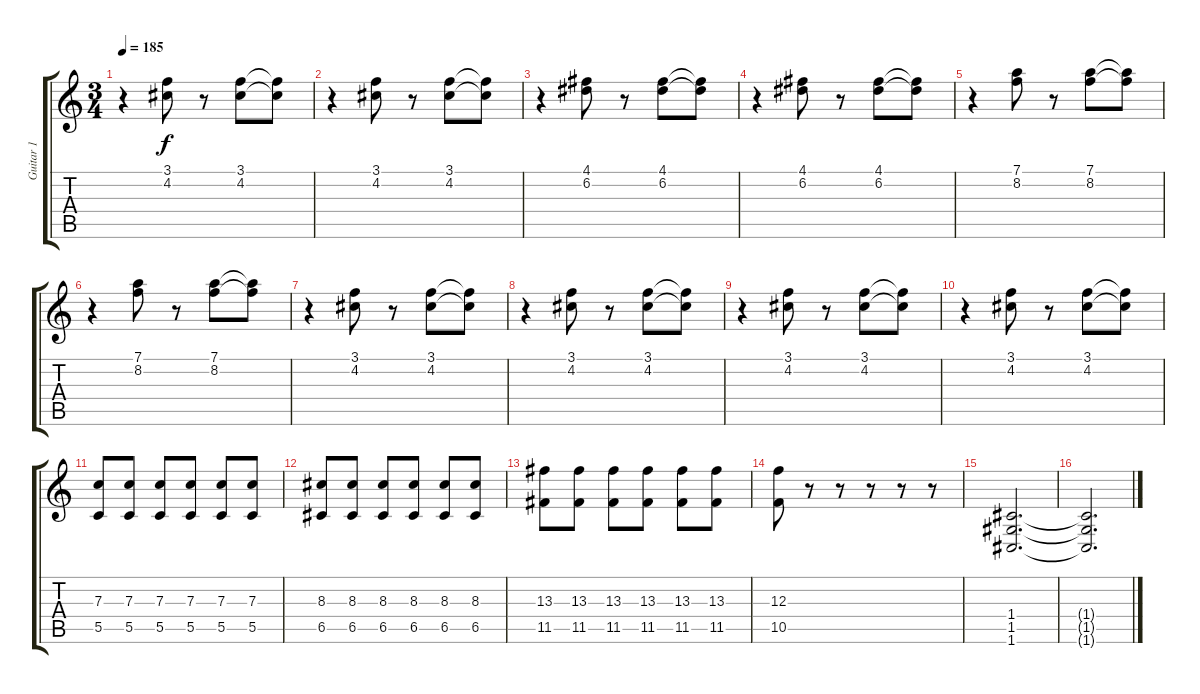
\track ("Guitar 1" "Guitar 1") {instrument distortionguitar}
\staff {score tabs}
\tuning (D4 A3 F3 C3 G2 C2) {hide}
\ts (3 4)
\tempo 185
\clef g2
\ks c
r.4{dy f} (3.1 4.2).8 r.8 (3.1 4.2).8 (3.1{t} 4.2{t}).8 |
r.4 (3.1 4.2).8 r.8 (3.1 4.2).8 (3.1{t} 4.2{t}).8 |
r.4 (4.1 6.2).8 r.8 (4.1 6.2).8 (4.1{t} 6.2{t}).8 |
r.4 (4.1 6.2).8 r.8 (4.1 6.2).8 (4.1{t} 6.2{t}).8 |
r.4 (7.1 8.2).8 r.8 (7.1 8.2).8 (7.1{t} 8.2{t}).8 |
r.4 (7.1 8.2).8 r.8 (7.1 8.2).8 (7.1{t} 8.2{t}).8 |
r.4 (3.1 4.2).8 r.8 (3.1 4.2).8 (3.1{t} 4.2{t}).8 |
r.4 (3.1 4.2).8 r.8 (3.1 4.2).8 (3.1{t} 4.2{t}).8 |
r.4 (3.1 4.2).8 r.8 (3.1 4.2).8 (3.1{t} 4.2{t}).8 |
r.4 (3.1 4.2).8 r.8 (3.1 4.2).8 (3.1{t} 4.2{t}).8 |
(7.3 5.5).8{balance 2} (7.3 5.5).8 (7.3 5.5).8 (7.3 5.5).8 (7.3 5.5).8 (7.3 5.5).8 |
(8.3 6.5).8 (8.3 6.5).8 (8.3 6.5).8 (8.3 6.5).8 (8.3 6.5).8 (8.3 6.5).8 |
(13.3 11.5).8 (13.3 11.5).8 (13.3 11.5).8 (13.3 11.5).8 (13.3 11.5).8 (13.3 11.5).8 |
(12.3 10.5).8 r.8 r.8 r.8 r.8 r.8 |
(1.4 1.5 1.6).2{d} |
(1.4{t} 1.5{t} 1.6{t}).2{d}
